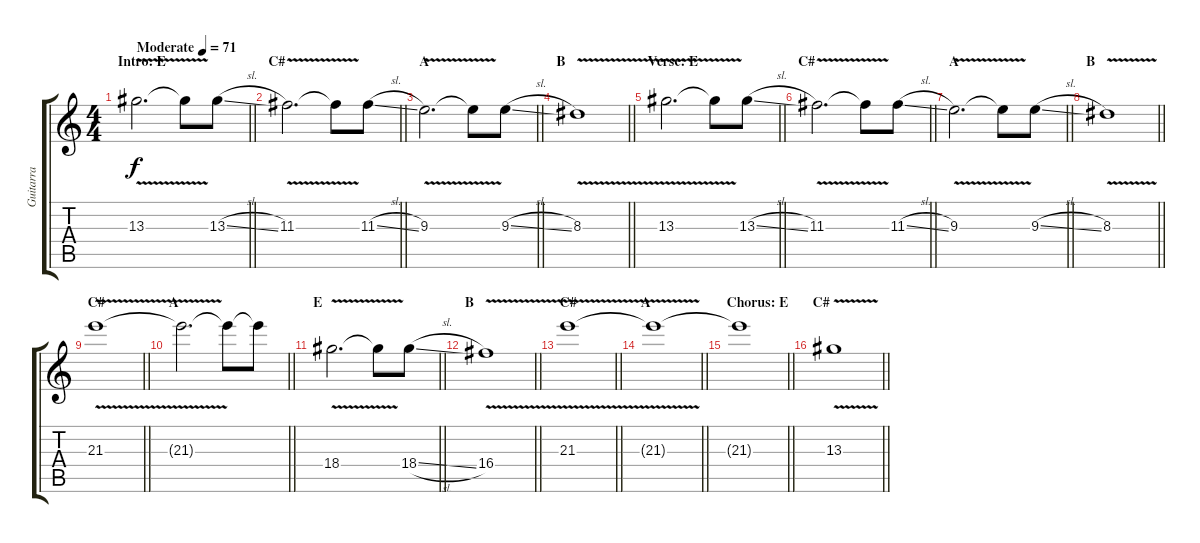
\track ("Guitarra" "Guitarra") {instrument overdrivenguitar}
\staff {score tabs}
\tuning (E4 B3 G3 D3 A2 E2) {hide}
\ts (4 4)
\section ("" "Intro: E")
\tempo (71 "Moderate")
\clef g2
\barLineRight lightlight
\ks c
13.3{v}.2{d dy f instrument overdrivenguitar} 13.3{t}.8 13.3{sl}.8 |
\section ("" "C#")
\barLineRight lightlight
11.3{v}.2{d} 11.3{t}.8 11.3{sl}.8 |
\section ("" "A")
\barLineRight lightlight
9.3{v}.2{d} 9.3{t}.8 9.3{sl}.8 |
\section ("" "B")
\barLineRight lightlight
8.3{v}.1 |
\section ("" "Verse: E")
\barLineRight lightlight
13.3{v}.2{d} 13.3{t}.8 13.3{sl}.8 |
\section ("" "C#")
\barLineRight lightlight
11.3{v}.2{d} 11.3{t}.8 11.3{sl}.8 |
\section ("" "A")
\barLineRight lightlight
9.3{v}.2{d} 9.3{t}.8 9.3{sl}.8 |
\section ("" "B")
\barLineRight lightlight
8.3{v}.1 |
\section ("" "C#")
\barLineRight lightlight
21.3{v}.1 |
\section ("" "A")
\barLineRight lightlight
21.3{t}.2{d} 21.3{t}.8 21.3{t}.8 |
\section ("" "E")
\barLineRight lightlight
18.4{v}.2{d} 18.4{t}.8 18.4{sl}.8 |
\section ("" "B")
\barLineRight lightlight
16.4{v}.1 |
\section ("" "C#")
\barLineRight lightlight
21.3{v}.1 |
\section ("" "A")
\barLineRight lightlight
21.3{t}.1 |
\section ("" "Chorus: E")
\barLineRight lightlight
21.3{t}.1 |
\section ("" "C#")
\barLineRight lightlight
13.3{v}.1
